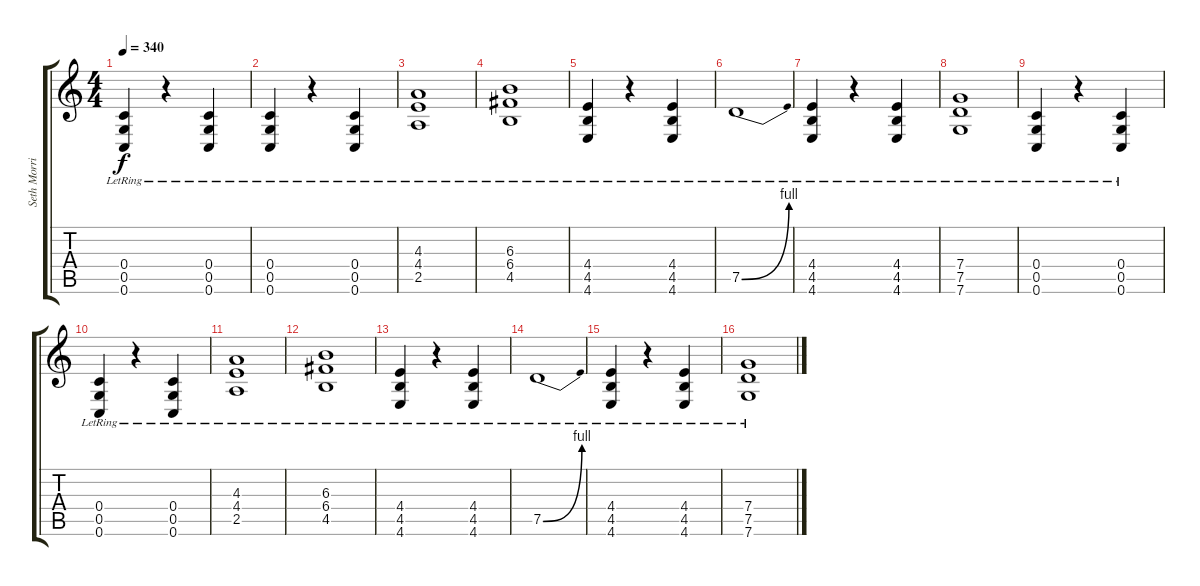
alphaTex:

\track ("Seth Morrison" "Seth Morri") {instrument overdrivenguitar}
\staff {score tabs}
\tuning (D4 A3 F3 C3 G2 C2) {hide}
\ts (4 4)
\tempo 340
\clef g2
\ks c
(0.4{lr} 0.5{lr} 0.6{lr}).4{dy f} r.4 (0.4{lr} 0.5{lr} 0.6{lr}).4 |
(0.4{lr} 0.5{lr} 0.6{lr}).4 r.4 (0.4{lr} 0.5{lr} 0.6{lr}).4 |
(4.3{lr} 4.4{lr} 2.5{lr}).1 |
(6.3{lr} 6.4{lr} 4.5{lr}).1 |
(4.4{lr} 4.5{lr} 4.6{lr}).4 r.4 (4.4{lr} 4.5{lr} 4.6{lr}).4 |
7.5{be (bend 0 0 60 4) lr}.1 |
(4.4{lr} 4.5{lr} 4.6{lr}).4 r.4 (4.4{lr} 4.5{lr} 4.6{lr}).4 |
(7.4{lr} 7.5{lr} 7.6{lr}).1 |
(0.4{lr} 0.5{lr} 0.6{lr}).4 r.4 (0.4{lr} 0.5{lr} 0.6{lr}).4 |
(0.4{lr} 0.5{lr} 0.6{lr}).4 r.4 (0.4{lr} 0.5{lr} 0.6{lr}).4 |
(4.3{lr} 4.4{lr} 2.5{lr}).1 |
(6.3{lr} 6.4{lr} 4.5{lr}).1 |
(4.4{lr} 4.5{lr} 4.6{lr}).4 r.4 (4.4{lr} 4.5{lr} 4.6{lr}).4 |
7.5{be (bend 0 0 60 4) lr}.1 |
(4.4{lr} 4.5{lr} 4.6{lr}).4 r.4 (4.4{lr} 4.5{lr} 4.6{lr}).4 |
(7.4{lr} 7.5{lr} 7.6{lr}).1
